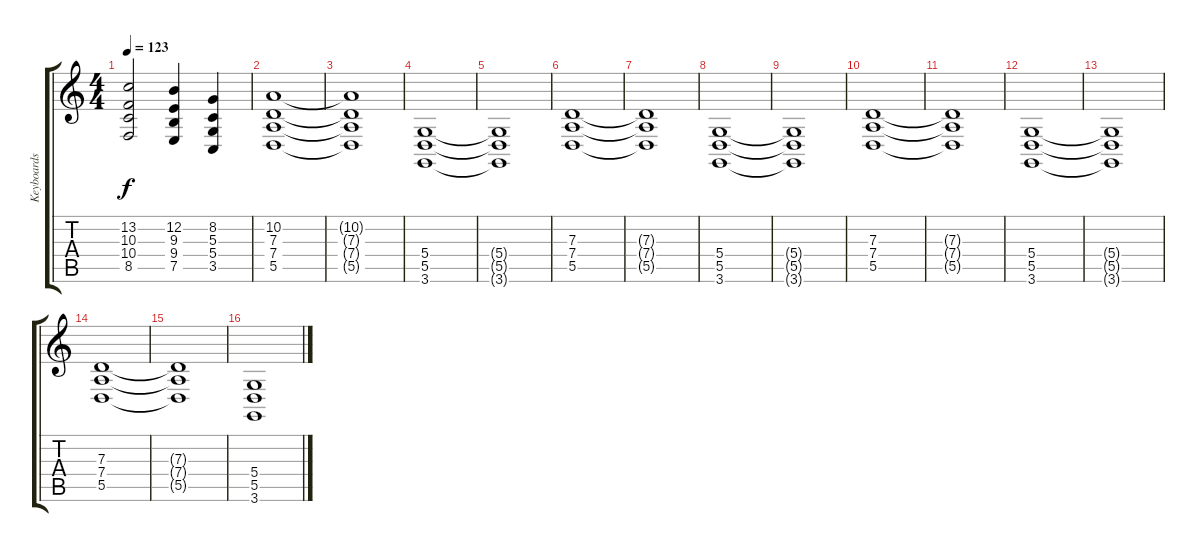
\track ("Keyboards 2" "Keyboards ") {instrument stringensemble1}
\staff {score tabs}
\tuning (E4 B3 G3 D3 A2 E2) {hide}
\ts (4 4)
\tempo 123
\clef g2
\ks c
(13.2 10.3 10.4 8.5).2{dy f} (12.2 9.3 9.4 7.5).4 (8.2 5.3 5.4 3.5).4 |
(10.2 7.3 7.4 5.5).1 |
(10.2{t} 7.3{t} 7.4{t} 5.5{t}).1 |
(5.4 5.5 3.6).1 |
(5.4{t} 5.5{t} 3.6{t}).1 |
(7.3 7.4 5.5).1 |
(7.3{t} 7.4{t} 5.5{t}).1 |
(5.4 5.5 3.6).1 |
(5.4{t} 5.5{t} 3.6{t}).1 |
(7.3 7.4 5.5).1 |
(7.3{t} 7.4{t} 5.5{t}).1 |
(5.4 5.5 3.6).1 |
(5.4{t} 5.5{t} 3.6{t}).1 |
(7.3 7.4 5.5).1 |
(7.3{t} 7.4{t} 5.5{t}).1 |
(5.4 5.5 3.6).1
